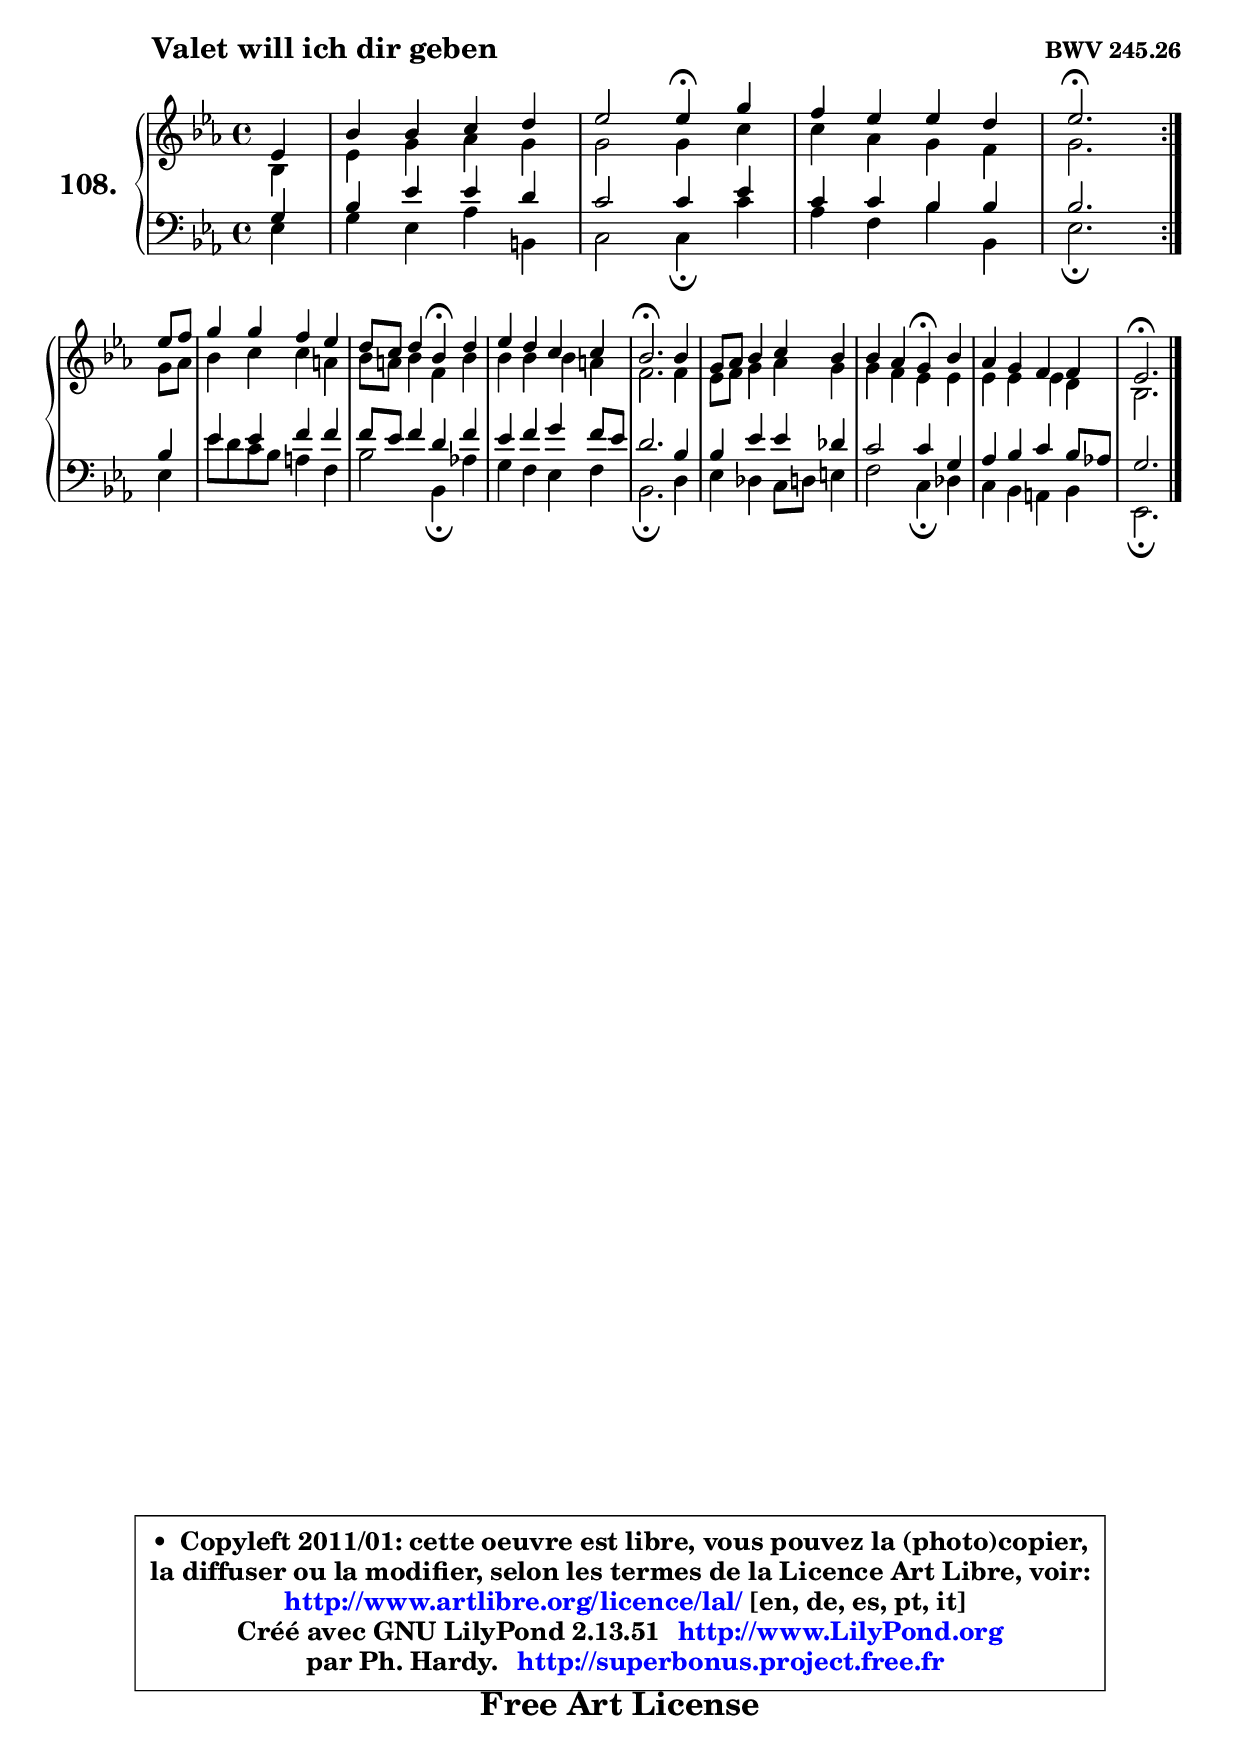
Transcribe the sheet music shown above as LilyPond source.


\version "2.13.51"

    \paper {
%	system-system-spacing #'padding = #0.1
%	score-system-spacing #'padding = #0.1
%	ragged-bottom = ##f
%	ragged-last-bottom = ##f
	}

    \header {
      opus = \markup { \bold "BWV 245.26" }
      piece = \markup { \hspace #9 \fontsize #2 \bold "Valet will ich dir geben" }
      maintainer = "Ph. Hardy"
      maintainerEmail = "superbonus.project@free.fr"
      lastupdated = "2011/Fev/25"
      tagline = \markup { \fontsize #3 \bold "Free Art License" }
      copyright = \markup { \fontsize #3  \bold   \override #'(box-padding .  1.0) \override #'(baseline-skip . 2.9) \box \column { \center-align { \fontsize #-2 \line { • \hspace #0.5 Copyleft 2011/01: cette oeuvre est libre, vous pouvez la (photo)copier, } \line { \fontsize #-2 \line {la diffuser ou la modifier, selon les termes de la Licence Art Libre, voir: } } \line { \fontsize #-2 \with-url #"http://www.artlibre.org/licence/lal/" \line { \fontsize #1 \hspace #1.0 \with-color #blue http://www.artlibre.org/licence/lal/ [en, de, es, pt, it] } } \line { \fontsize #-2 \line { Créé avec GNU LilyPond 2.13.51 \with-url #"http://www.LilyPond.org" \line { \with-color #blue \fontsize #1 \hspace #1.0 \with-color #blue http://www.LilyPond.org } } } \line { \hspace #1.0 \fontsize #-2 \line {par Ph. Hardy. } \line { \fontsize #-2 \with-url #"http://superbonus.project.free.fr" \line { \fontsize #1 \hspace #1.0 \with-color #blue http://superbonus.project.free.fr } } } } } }

	  }

  guidemidi = {
	\repeat volta 2 {
        r4 |
        R1 |
        r2 \tempo 4 = 30 r4 \tempo 4 = 78 r4 |
        R1 |
        \tempo 4 = 40 r2. \tempo 4 = 78 } %fin du repeat
        r4 |
        R1 |
        r2 \tempo 4 = 30 r4 \tempo 4 = 78 r4 |
        R1 |
        \tempo 4 = 40 r2. \tempo 4 = 78 r4 |
        R1 |
        r2 \tempo 4 = 30 r4 \tempo 4 = 78 r4 |
        R1 |
        \tempo 4 = 40 r2. 
	}

  upper = {
	\time 4/4
	\key es \major
	\clef treble
	\partial 4
	\voiceOne
	<< { 
	% SOPRANO
	\set Voice.midiInstrument = "acoustic grand"
	\relative c' {
	\repeat volta 2 {
        es4 |
        bes'4 bes c d |
        es2 es4\fermata g4 |
        f4 es es d |
        es2.\fermata } %fin du repeat
\break
        es8 f |
        g4 g f es |
        d8 c d4 bes\fermata d |
        es4 d c c |
        bes2.\fermata bes4 |
        g8 aes bes4 c bes |
        bes4 aes g4\fermata bes |
        aes4 g f f |
        es2.\fermata
        \bar "|."
	} % fin de relative
	}

	\context Voice="1" { \voiceTwo 
	% ALTO
	\set Voice.midiInstrument = "acoustic grand"
	\relative c' {
	\repeat volta 2 {
        bes4 |
        es4 g aes g |
        g2 g4 c |
        c4 aes g f |
        g2. } %fin du repeat
        g8 aes |
        bes4 c c a |
        bes8 a bes4 f bes |
        bes4 bes bes a |
        f2. f4 |
        es8 f g4 aes g |
        g4 f es es |
        es4 es es d |
        bes2.
        \bar "|."
	} % fin de relative
	\oneVoice
	} >>
	}

    lower = {
	\time 4/4
	\key es \major
	\clef bass
	\partial 4
	\voiceOne
	<< { 
	% TENOR
	\set Voice.midiInstrument = "acoustic grand"
	\relative c' {
	\repeat volta 2 {
        g4 |
        bes4 es es d |
        c2 c4 es |
        c4 c bes bes |
        bes2. } %fin du repeat
        bes4 |
        es4 es f f |
        f8 es f4 d f |
        es4 f g f8 es |
        d2. bes4 |
        bes4 es es des |
        c2 c4 g |
        aes4 bes c bes8 aes! |
        g2.
        \bar "|."
	} % fin de relative
	}
	\context Voice="1" { \voiceTwo 
	% BASS
	\set Voice.midiInstrument = "acoustic grand"
	\relative c {
	\repeat volta 2 {
        es4 |
        g4 es aes b, |
        c2 c4\fermata c' |
        aes4 f bes bes, |
        es2.\fermata } %fin du repeat
        es4 |
        es'8 d c bes a4 f |
        bes2 bes,4\fermata aes'! |
        g4 f es f |
        bes,2.\fermata d4 |
        es4 des c8 d e4 |
        f2 c4\fermata des |
        c4 bes a bes |
        es,2.\fermata
        \bar "|."
	} % fin de relative
	\oneVoice
	} >>
	}


    \score { 

	\new PianoStaff <<
	\set PianoStaff.instrumentName = \markup { \bold \huge "108." }
	\new Staff = "upper" \upper
	\new Staff = "lower" \lower
	>>

    \layout {
%	ragged-last = ##f
	   }

         } % fin de score

  \score {
    \unfoldRepeats { << \guidemidi \upper \lower >> }
    \midi {
    \context {
     \Staff
      \remove "Staff_performer"
               }

     \context {
      \Voice
       \consists "Staff_performer"
                }

     \context { 
      \Score
      tempoWholesPerMinute = #(ly:make-moment 78 4)
		}
	    }
	}

